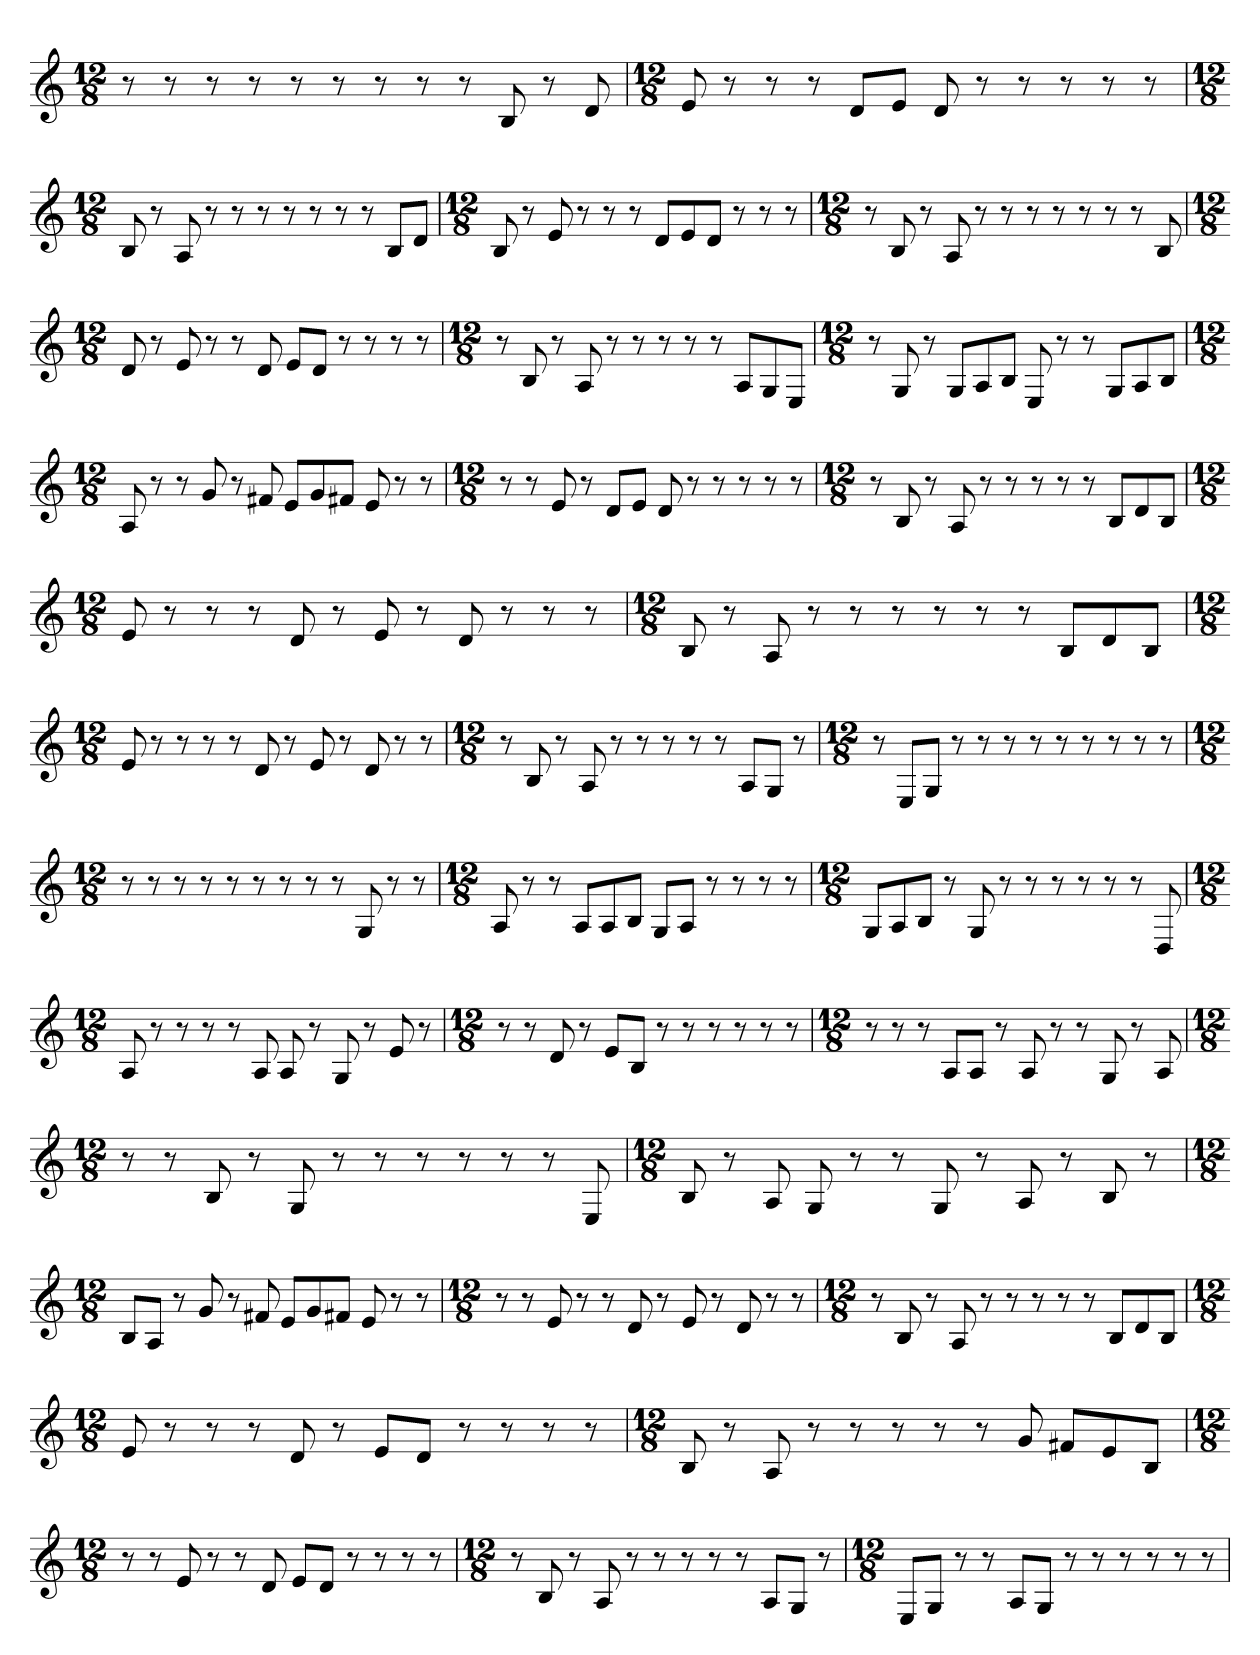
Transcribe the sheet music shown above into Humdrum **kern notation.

**kern
*part1
*staff1
*M12/8
=
8r
8r
8r
8r
8r
8r
8r
8r
8r
8B
8r
8d
=
*M12/8
8e
8r
8r
8r
8dL
8eJ
8d
8r
8r
8r
8r
8r
=
*M12/8
8B
8r
8A
8r
8r
8r
8r
8r
8r
8r
8BL
8dJ
=
*M12/8
8B
8r
8e
8r
8r
8r
8dL
8e
8dJ
8r
8r
8r
=
*M12/8
8r
8B
8r
8A
8r
8r
8r
8r
8r
8r
8r
8B
=
*M12/8
8d
8r
8e
8r
8r
8d
8eL
8dJ
8r
8r
8r
8r
=
*M12/8
8r
8B
8r
8A
8r
8r
8r
8r
8r
8AL
8G
8EJ
=
*M12/8
8r
8G
8r
8GL
8A
8BJ
8E
8r
8r
8GL
8A
8BJ
=
*M12/8
8A
8r
8r
8g
8r
8f#X
8eL
8g
8f#XJ
8e
8r
8r
=
*M12/8
8r
8r
8e
8r
8dL
8eJ
8d
8r
8r
8r
8r
8r
=
*M12/8
8r
8B
8r
8A
8r
8r
8r
8r
8r
8BL
8d
8BJ
=
*M12/8
8e
8r
8r
8r
8d
8r
8e
8r
8d
8r
8r
8r
=
*M12/8
8B
8r
8A
8r
8r
8r
8r
8r
8r
8BL
8d
8BJ
=
*M12/8
8e
8r
8r
8r
8r
8d
8r
8e
8r
8d
8r
8r
=
*M12/8
8r
8B
8r
8A
8r
8r
8r
8r
8r
8AL
8GJ
8r
=
*M12/8
8r
8EL
8GJ
8r
8r
8r
8r
8r
8r
8r
8r
8r
=
*M12/8
8r
8r
8r
8r
8r
8r
8r
8r
8r
8G
8r
8r
=
*M12/8
8A
8r
8r
8AL
8A
8BJ
8GL
8AJ
8r
8r
8r
8r
=
*M12/8
8GL
8A
8BJ
8r
8G
8r
8r
8r
8r
8r
8r
8D
=
*M12/8
8A
8r
8r
8r
8r
8A
8A
8r
8G
8r
8e
8r
=
*M12/8
8r
8r
8d
8r
8eL
8BJ
8r
8r
8r
8r
8r
8r
=
*M12/8
8r
8r
8r
8AL
8AJ
8r
8A
8r
8r
8G
8r
8A
=
*M12/8
8r
8r
8B
8r
8G
8r
8r
8r
8r
8r
8r
8E
=
*M12/8
8B
8r
8A
8G
8r
8r
8G
8r
8A
8r
8B
8r
=
*M12/8
8BL
8AJ
8r
8g
8r
8f#X
8eL
8g
8f#XJ
8e
8r
8r
=
*M12/8
8r
8r
8e
8r
8r
8d
8r
8e
8r
8d
8r
8r
=
*M12/8
8r
8B
8r
8A
8r
8r
8r
8r
8r
8BL
8d
8BJ
=
*M12/8
8e
8r
8r
8r
8d
8r
8eL
8dJ
8r
8r
8r
8r
=
*M12/8
8B
8r
8A
8r
8r
8r
8r
8r
8g
8f#XL
8e
8BJ
=
*M12/8
8r
8r
8e
8r
8r
8d
8eL
8dJ
8r
8r
8r
8r
=
*M12/8
8r
8B
8r
8A
8r
8r
8r
8r
8r
8AL
8GJ
8r
=
*M12/8
8EL
8GJ
8r
8r
8AL
8GJ
8r
8r
8r
8r
8r
8r
=
*-
